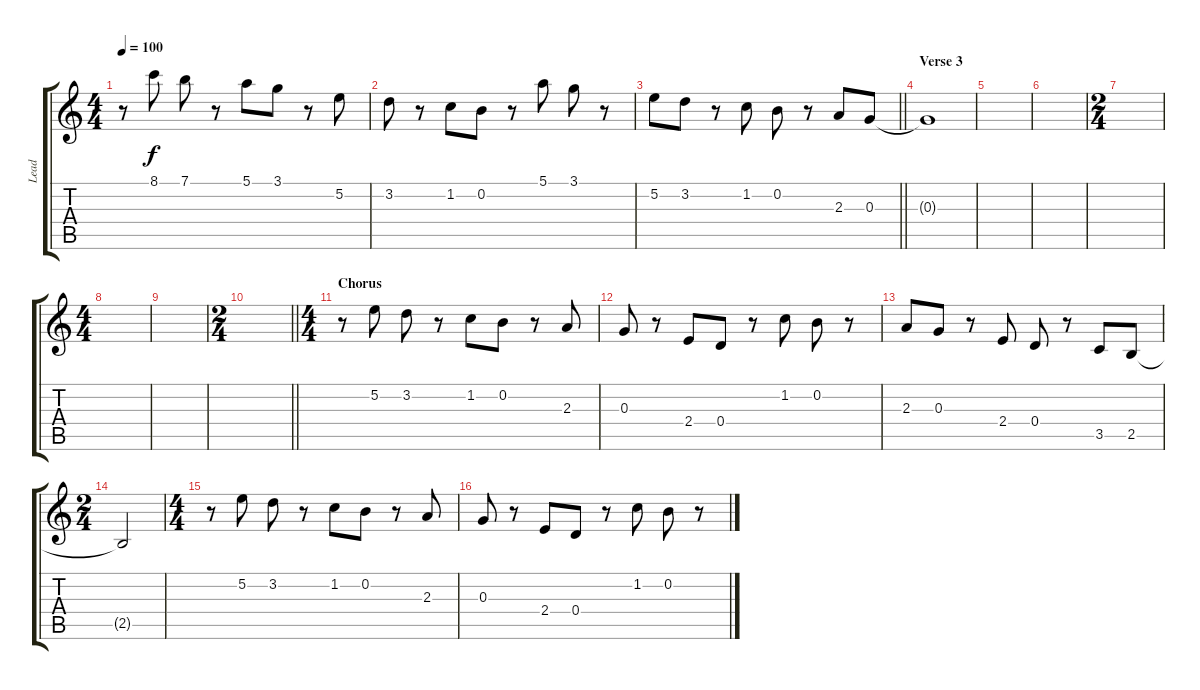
\track ("Lead" "Lead") {instrument distortionguitar}
\staff {score tabs}
\tuning (E4 B3 G3 D3 A2 E2) {hide}
\ts (4 4)
\tempo 100
\clef g2
\ks c
r.8{dy f} 8.1.8 7.1.8 r.8 5.1.8 3.1.8 r.8 5.2.8 |
3.2.8 r.8 1.2.8 0.2.8 r.8 5.1.8 3.1.8 r.8 |
\barLineRight lightlight
5.2.8 3.2.8 r.8 1.2.8 0.2.8 r.8 2.3.8 0.3.8 |
\section ("" "Verse 3")
0.3{t}.1 |
|
|
\ts (2 4)
|
\ts (4 4)
|
|
\ts (2 4)
\barLineRight lightlight
|
\ts (4 4)
\section ("" "Chorus")
r.8{volume 2 balance 5} 5.2.8 3.2.8 r.8 1.2.8 0.2.8 r.8 2.3.8 |
0.3.8 r.8 2.4.8 0.4.8 r.8 1.2.8 0.2.8 r.8 |
2.3.8 0.3.8 r.8 2.4.8 0.4.8 r.8 3.5.8 2.5.8 |
\ts (2 4)
2.5{t}.2 |
\ts (4 4)
r.8 5.2.8 3.2.8 r.8 1.2.8 0.2.8 r.8 2.3.8 |
0.3.8 r.8 2.4.8 0.4.8 r.8 1.2.8 0.2.8 r.8
